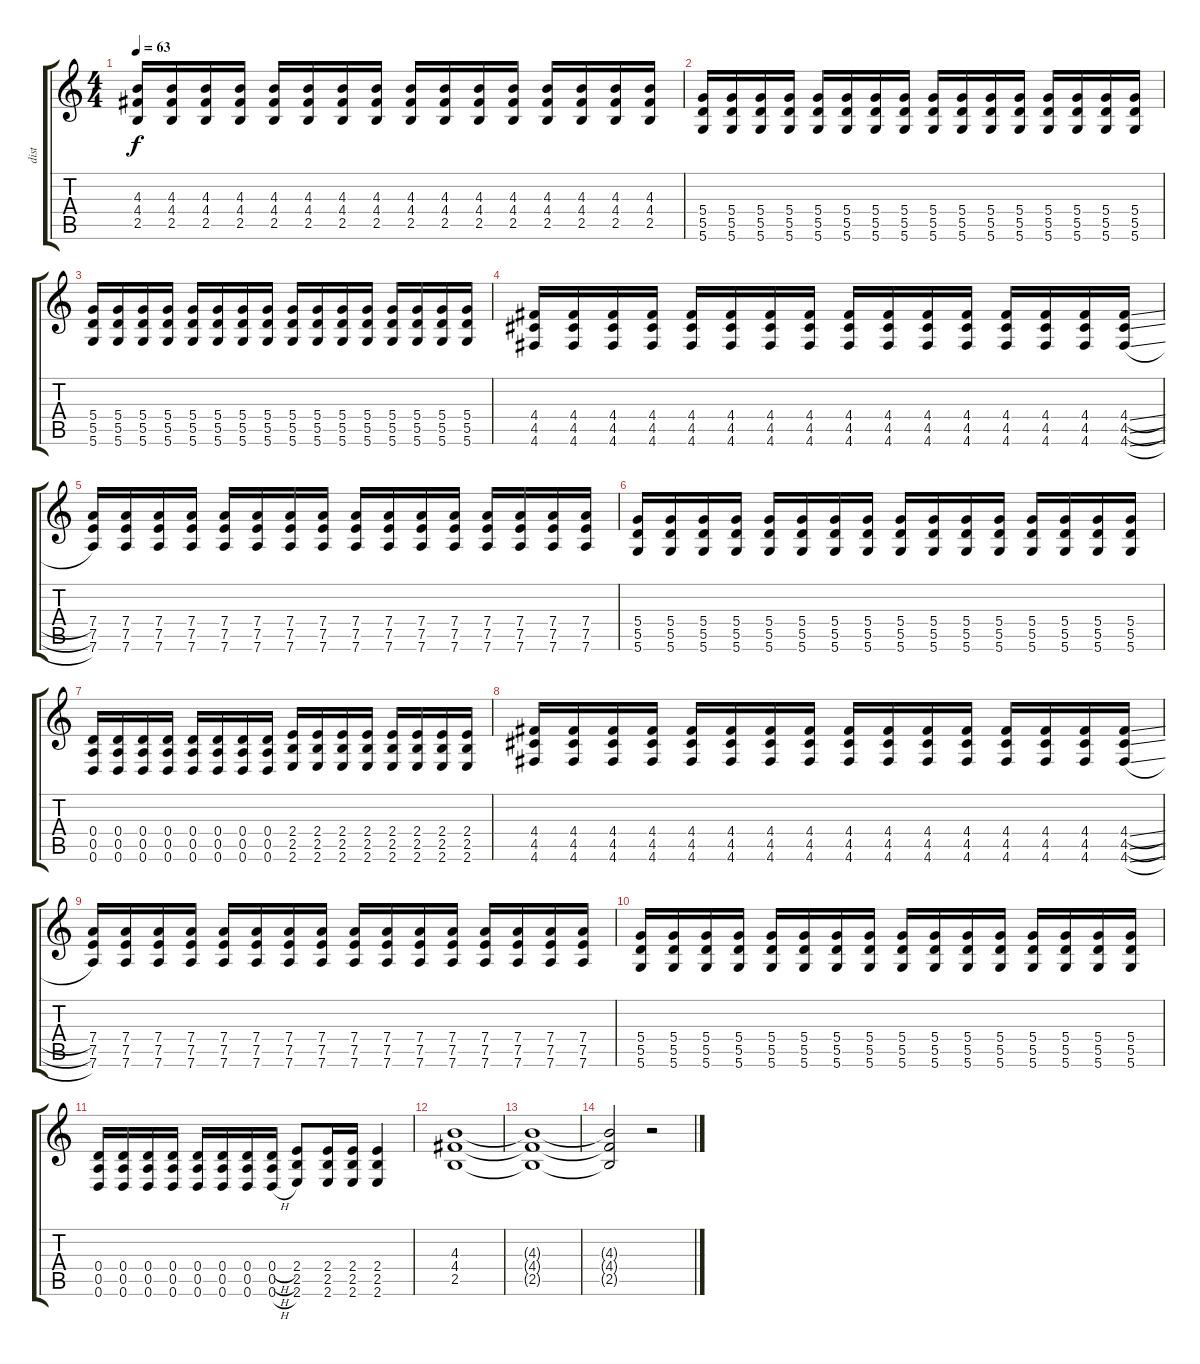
\track ("dist" "dist") {instrument distortionguitar}
\staff {score tabs}
\tuning (E4 B3 G3 D3 A2 D2) {hide}
\ts (4 4)
\tempo 63
\clef g2
\ks c
(4.3 4.4 2.5).16{dy f} (4.3 4.4 2.5).16 (4.3 4.4 2.5).16 (4.3 4.4 2.5).16 (4.3 4.4 2.5).16 (4.3 4.4 2.5).16 (4.3 4.4 2.5).16 (4.3 4.4 2.5).16 (4.3 4.4 2.5).16 (4.3 4.4 2.5).16 (4.3 4.4 2.5).16 (4.3 4.4 2.5).16 (4.3 4.4 2.5).16 (4.3 4.4 2.5).16 (4.3 4.4 2.5).16 (4.3 4.4 2.5).16 |
(5.4 5.5 5.6).16 (5.4 5.5 5.6).16 (5.4 5.5 5.6).16 (5.4 5.5 5.6).16 (5.4 5.5 5.6).16 (5.4 5.5 5.6).16 (5.4 5.5 5.6).16 (5.4 5.5 5.6).16 (5.4 5.5 5.6).16 (5.4 5.5 5.6).16 (5.4 5.5 5.6).16 (5.4 5.5 5.6).16 (5.4 5.5 5.6).16 (5.4 5.5 5.6).16 (5.4 5.5 5.6).16 (5.4 5.5 5.6).16 |
(5.4 5.5 5.6).16 (5.4 5.5 5.6).16 (5.4 5.5 5.6).16 (5.4 5.5 5.6).16 (5.4 5.5 5.6).16 (5.4 5.5 5.6).16 (5.4 5.5 5.6).16 (5.4 5.5 5.6).16 (5.4 5.5 5.6).16 (5.4 5.5 5.6).16 (5.4 5.5 5.6).16 (5.4 5.5 5.6).16 (5.4 5.5 5.6).16 (5.4 5.5 5.6).16 (5.4 5.5 5.6).16 (5.4 5.5 5.6).16 |
(4.4 4.5 4.6).16 (4.4 4.5 4.6).16 (4.4 4.5 4.6).16 (4.4 4.5 4.6).16 (4.4 4.5 4.6).16 (4.4 4.5 4.6).16 (4.4 4.5 4.6).16 (4.4 4.5 4.6).16 (4.4 4.5 4.6).16 (4.4 4.5 4.6).16 (4.4 4.5 4.6).16 (4.4 4.5 4.6).16 (4.4 4.5 4.6).16 (4.4 4.5 4.6).16 (4.4 4.5 4.6).16 (4.4{sl} 4.5{sl} 4.6{sl}).16 |
(7.4 7.5 7.6).16 (7.4 7.5 7.6).16 (7.4 7.5 7.6).16 (7.4 7.5 7.6).16 (7.4 7.5 7.6).16 (7.4 7.5 7.6).16 (7.4 7.5 7.6).16 (7.4 7.5 7.6).16 (7.4 7.5 7.6).16 (7.4 7.5 7.6).16 (7.4 7.5 7.6).16 (7.4 7.5 7.6).16 (7.4 7.5 7.6).16 (7.4 7.5 7.6).16 (7.4 7.5 7.6).16 (7.4 7.5 7.6).16 |
(5.4 5.5 5.6).16 (5.4 5.5 5.6).16 (5.4 5.5 5.6).16 (5.4 5.5 5.6).16 (5.4 5.5 5.6).16 (5.4 5.5 5.6).16 (5.4 5.5 5.6).16 (5.4 5.5 5.6).16 (5.4 5.5 5.6).16 (5.4 5.5 5.6).16 (5.4 5.5 5.6).16 (5.4 5.5 5.6).16 (5.4 5.5 5.6).16 (5.4 5.5 5.6).16 (5.4 5.5 5.6).16 (5.4 5.5 5.6).16 |
(0.4 0.5 0.6).16 (0.4 0.5 0.6).16 (0.4 0.5 0.6).16 (0.4 0.5 0.6).16 (0.4 0.5 0.6).16 (0.4 0.5 0.6).16 (0.4 0.5 0.6).16 (0.4 0.5 0.6).16 (2.4 2.5 2.6).16 (2.4 2.5 2.6).16 (2.4 2.5 2.6).16 (2.4 2.5 2.6).16 (2.4 2.5 2.6).16 (2.4 2.5 2.6).16 (2.4 2.5 2.6).16 (2.4 2.5 2.6).16 |
(4.4 4.5 4.6).16 (4.4 4.5 4.6).16 (4.4 4.5 4.6).16 (4.4 4.5 4.6).16 (4.4 4.5 4.6).16 (4.4 4.5 4.6).16 (4.4 4.5 4.6).16 (4.4 4.5 4.6).16 (4.4 4.5 4.6).16 (4.4 4.5 4.6).16 (4.4 4.5 4.6).16 (4.4 4.5 4.6).16 (4.4 4.5 4.6).16 (4.4 4.5 4.6).16 (4.4 4.5 4.6).16 (4.4{sl} 4.5{sl} 4.6{sl}).16 |
(7.4 7.5 7.6).16 (7.4 7.5 7.6).16 (7.4 7.5 7.6).16 (7.4 7.5 7.6).16 (7.4 7.5 7.6).16 (7.4 7.5 7.6).16 (7.4 7.5 7.6).16 (7.4 7.5 7.6).16 (7.4 7.5 7.6).16 (7.4 7.5 7.6).16 (7.4 7.5 7.6).16 (7.4 7.5 7.6).16 (7.4 7.5 7.6).16 (7.4 7.5 7.6).16 (7.4 7.5 7.6).16 (7.4 7.5 7.6).16 |
(5.4 5.5 5.6).16 (5.4 5.5 5.6).16 (5.4 5.5 5.6).16 (5.4 5.5 5.6).16 (5.4 5.5 5.6).16 (5.4 5.5 5.6).16 (5.4 5.5 5.6).16 (5.4 5.5 5.6).16 (5.4 5.5 5.6).16 (5.4 5.5 5.6).16 (5.4 5.5 5.6).16 (5.4 5.5 5.6).16 (5.4 5.5 5.6).16 (5.4 5.5 5.6).16 (5.4 5.5 5.6).16 (5.4 5.5 5.6).16 |
(0.4 0.5 0.6).16 (0.4 0.5 0.6).16 (0.4 0.5 0.6).16 (0.4 0.5 0.6).16 (0.4 0.5 0.6).16 (0.4 0.5 0.6).16 (0.4 0.5 0.6).16 (0.4{h} 0.5{h} 0.6{h}).16 (2.4 2.5 2.6).8 (2.4 2.5 2.6).16 (2.4 2.5 2.6).16 (2.4 2.5 2.6).4 |
(4.3 4.4 2.5).1{volume 0} |
(4.3{t} 4.4{t} 2.5{t}).1 |
(4.3{t} 4.4{t} 2.5{t}).2 r.2{volume 15}
